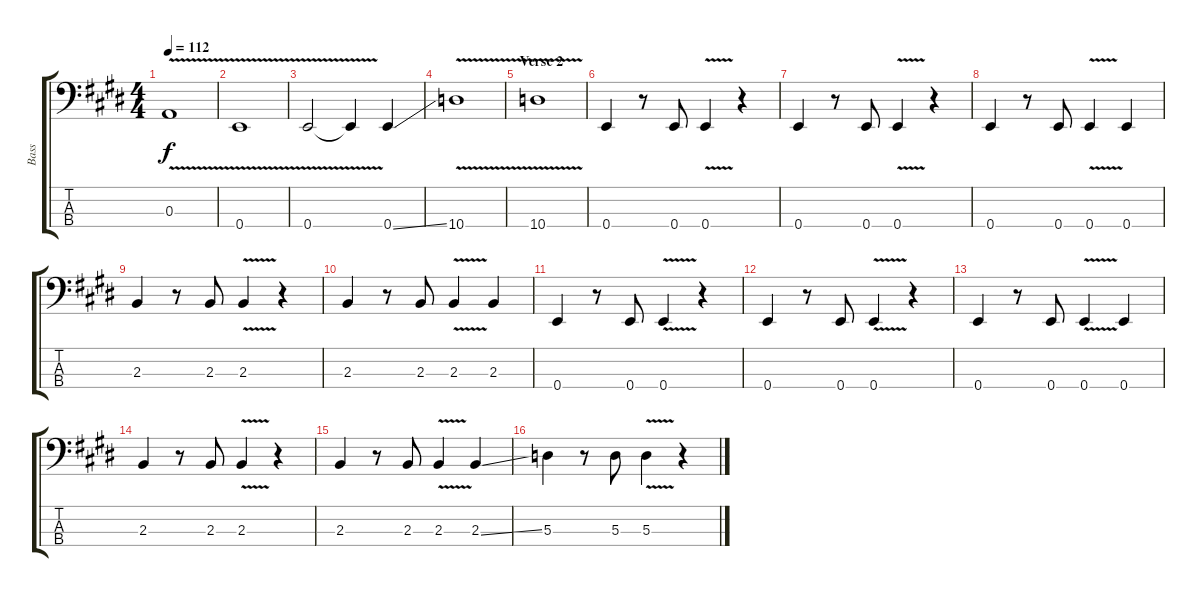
\track ("Bass" "Bass") {instrument fretlessbass}
\staff {score tabs}
\tuning (G2 D2 A1 E1) {hide}
\ts (4 4)
\tempo 112
\clef f4
\ks e
0.3{v}.1{dy f} |
0.4{v}.1 |
0.4{v}.2 0.4{t}.4 0.4{ss}.4 |
10.4{v}.1 |
\section ("" "Verse 2")
10.4{v}.1 |
0.4.4 r.8 0.4.8 0.4{v}.4 r.4 |
0.4.4 r.8 0.4.8 0.4{v}.4 r.4 |
0.4.4 r.8 0.4.8 0.4{v}.4 0.4.4 |
2.3.4 r.8 2.3.8 2.3{v}.4 r.4 |
2.3.4 r.8 2.3.8 2.3{v}.4 2.3.4 |
0.4.4 r.8 0.4.8 0.4{v}.4 r.4 |
0.4.4 r.8 0.4.8 0.4{v}.4 r.4 |
0.4.4 r.8 0.4.8 0.4{v}.4 0.4.4 |
2.3.4 r.8 2.3.8 2.3{v}.4 r.4 |
2.3.4 r.8 2.3.8 2.3{v}.4 2.3{ss}.4 |
5.3.4 r.8 5.3.8 5.3{v}.4 r.4
